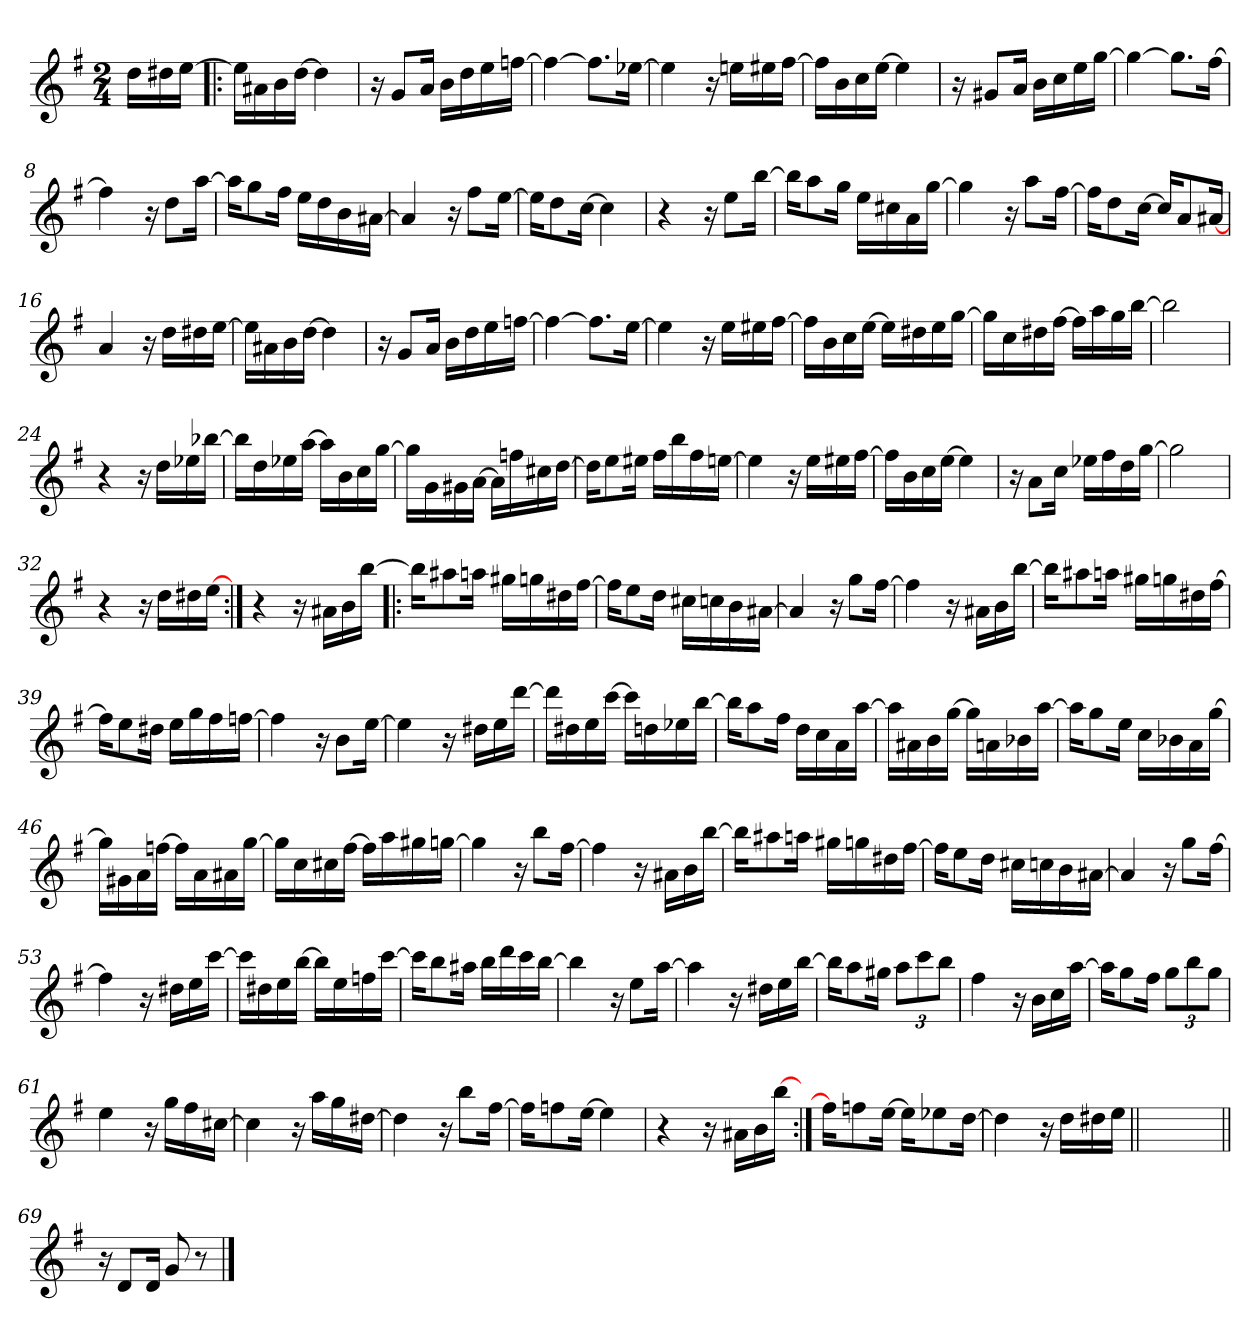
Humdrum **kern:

**kern
*part1
*staff1
*clefG2
*k[f#]
*G:
*M2/4
=
16dd\LL
16dd#X\
[>16ee\JJ
=1!|:
16ee\LL]
16a#X\
16b\
[>16dd\JJ
4dd\]
=2
16r
8g/L
16a/Jk
16b\LL
16dd\
16ee\
[>16ffn\JJ
=3
4ff\_
8.ff\L]
[>16ee-X\Jk
=4
4ee-\]
16r
16een\LL
16ee#X\
[>16ff#\JJ
!!LO:LB:g=z
=5
16ff#\LL]
16b\
16cc\
[>16ee\JJ
4ee\]
=6
16r
8g#X/L
16a/Jk
16b\LL
16cc\
16ee\
[>16gg\JJ
=7
4gg\_
8.gg\L]
[>16ff#\Jk
=8
4ff#\]
16r
8dd\L
[>16aa\Jk
=9
16aa\KL]
8gg\
16ff#\Jk
16ee\LL
16dd\
16b\
[>16a#X\JJ
!!LO:LB:g=z
=10
4a#/]
16r
8ff#\L
[>16ee\Jk
=11
16ee\KL]
8dd\
[>16cc\Jk
4cc\]
=12
4r
16r
8ee\L
[>16bb\Jk
=13
16bb\KL]
8aa\
16gg\Jk
16ee\LL
16cc#X\
16a\
[>16gg\JJ
=14
4gg\]
16r
8aa\L
[>16ff#\Jk
!!LO:LB:g=z
=15
16ff#\KL]
8dd\
[>16cc\Jk
16cc/KL]
8a/
[<16a#X/Jk
=16
4a/
16r
16dd\LL
16dd#X\
[>16ee\JJ
=17
16ee\LL]
16a#X\
16b\
[>16dd\JJ
4dd\]
=18
16r
8g/L
16a/Jk
16b\LL
16dd\
16ee\
[>16ffn\JJ
=19
4ff\_
8.ff\L]
[>16ee\Jk
!!LO:LB:g=z
=20
4ee\]
16r
16ee\LL
16ee#X\
[>16ff#\JJ
=21
16ff#\LL]
16b\
16cc\
[>16ee\JJ
16ee\LL]
16dd#X\
16ee\
[>16gg\JJ
=22
16gg\LL]
16cc\
16dd#X\
[>16ff#\JJ
16ff#\LL]
16aa\
16gg\
[>16bb\JJ
=23
2bb\]
!!LO:LB:g=z
=24
4r
16r
16dd\LL
16ee-X\
[>16bb-X\JJ
=25
16bb-\LL]
16dd\
16ee-X\
[>16aa\JJ
16aa\LL]
16b\
16cc\
[>16gg\JJ
=26
16gg\LL]
16g\
16g#X\
[>16a\JJ
16a\LL]
16ffn\
16cc#X\
[>16dd\JJ
=27
16dd\KL]
8ee\
16ee#X\Jk
16ff#\LL
16bb\
16ff#\
[>16een\JJ
=28
4ee\]
16r
16ee\LL
16ee#X\
[>16ff#\JJ
!!LO:LB:g=z
=29
16ff#\LL]
16b\
16cc\
[>16ee\JJ
4ee\]
=30
16r
8a\L
16cc\Jk
16ee-X\LL
16ff#\
16dd\
[>16gg\JJ
=31
2gg\]
=32
4r
16r
16dd\LL
16dd#X\
[16ee\JJ
=33:|!
4r
16r
16a#X\LL
16b\
[>16bb\JJ
!!LO:LB:g=z
=34!|:
16bb\KL]
8aa#X\
16aan\Jk
16gg#X\LL
16ggn\
16dd#X\
[>16ff#\JJ
=35
16ff#\KL]
8ee\
16dd\Jk
16cc#X\LL
16ccn\
16b\
[>16a#X\JJ
=36
4a#/]
16r
8gg\L
[>16ff#\Jk
=37
4ff#\]
16r
16a#X\LL
16b\
[>16bb\JJ
!!LO:LB:g=z
=38
16bb\KL]
8aa#X\
16aan\Jk
16gg#X\LL
16ggn\
16dd#X\
[>16ff#\JJ
=39
16ff#\KL]
8ee\
16dd#X\Jk
16ee\LL
16gg\
16ff#\
[>16ffn\JJ
=40
4ff\]
16r
8b\L
[>16ee\Jk
=41
4ee\]
16r
16dd#X\LL
16ee\
[>16ddd\JJ
!!LO:PB:g=z
=42
16ddd\LL]
16dd#X\
16ee\
[>16ccc\JJ
16ccc\LL]
16ddn\
16ee-X\
[>16bb\JJ
=43
16bb\KL]
8aa\
16ff#\Jk
16dd\LL
16cc\
16a\
[>16aa\JJ
=44
16aa\LL]
16a#X\
16b\
[>16gg\JJ
16gg\LL]
16an\
16b-X\
[16aa\JJ
=45
16aa\KL]
8gg\
16ee\Jk
16cc\LL
16b-X\
16a\
[>16gg\JJ
!!LO:LB:g=z
=46
16gg\LL]
16g#X\
16a\
[>16ffn\JJ
16ff\LL]
16a\
16a#X\
[>16gg\JJ
=47
16gg\LL]
16cc\
16cc#X\
[>16ff#\JJ
16ff#\LL]
16aa\
16gg#X\
[>16ggn\JJ
=48
4gg\]
16r
8bb\L
[>16ff#\Jk
=49
4ff#\]
16r
16a#X\LL
16b\
[>16bb\JJ
!!LO:LB:g=z
=50
16bb\KL]
8aa#X\
16aan\Jk
16gg#X\LL
16ggn\
16dd#X\
[>16ff#\JJ
=51
16ff#\KL]
8ee\
16dd\Jk
16cc#X\LL
16ccn\
16b\
[>16a#X\JJ
=52
4a#/]
16r
8gg\L
[>16ff#\Jk
=53
4ff#\]
16r
16dd#X\LL
16ee\
[>16ccc\JJ
!!LO:LB:g=z
=54
16ccc\LL]
16dd#X\
16ee\
[>16bb\JJ
16bb\LL]
16ee\
16ffn\
[>16ccc\JJ
=55
16ccc\KL]
8bb\
16aa#X\Jk
16bb\LL
16ddd\
16ccc\
[>16bb\JJ
=56
4bb\]
16r
8ee\L
[>16aa\Jk
=57
4aa\]
16r
16dd#X\LL
16ee\
[>16bb\JJ
!!LO:LB:g=z
=58
16bb\KL]
8aa\
16gg#X\Jk
12aa\L
12ccc\
12bb\J
=59
4ff#\
16r
16b\LL
16cc\
[>16aa\JJ
=60
16aa\KL]
8gg\
16ff#\Jk
12gg\L
12bb\
12gg\J
=61
4ee\
16r
16gg\LL
16ff#\
[>16cc#X\JJ
!!LO:LB:g=z
=62
4cc#\]
16r
16aa\LL
16gg\
[>16dd#X\JJ
=63
4dd#\]
16r
8bb\L
[>16ff#\Jk
=64
16ff#\KL]
8ffn\
[>16ee\Jk
4ee\]
=65
4r
16r
16a#X\LL
16b\
[16bb\JJ
!!LO:LB:g=z
=66:|!
16ff#\KL]
8ffn\
[>16ee\Jk
16ee\KL]
8ee-X\
[>16dd\Jk
=67
4dd\]
16r
16dd\LL
16dd#X\
16ee\JJ
=68||
*stria0
2ryy
=69||
*stria5
16r
8d/L
16d/Jk
8g/
8r
==
*-
